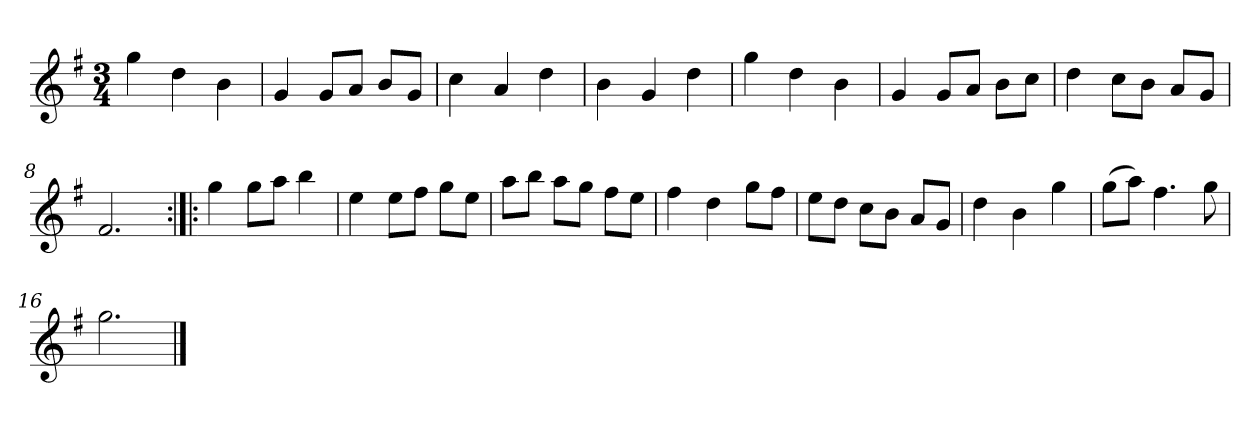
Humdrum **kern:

**kern
*part1
*staff1
*clefG2
*k[f#]
*G:
*M3/4
*MM120
=1
4gg
4dd
4b
=2
4g
8g/L
8a/J
8b/L
8g/J
=3
4cc
4a
4dd
=4
4b
4g
4dd
=5
4gg
4dd
4b
=6
4g
8g/L
8a/J
8b\L
8cc\J
=7
4dd
8cc\L
8b\J
8a/L
8g/J
=8
2.f#
=9:|!|:
4gg
8gg\L
8aa\J
4bb
=10
4ee
8ee\L
8ff#\J
8gg\L
8ee\J
=11
8aa\L
8bb\J
8aa\L
8gg\J
8ff#\L
8ee\J
=12
4ff#
4dd
8gg\L
8ff#\J
=13
8ee\L
8dd\J
8cc\L
8b\J
8a/L
8g/J
=14
4dd
4b
4gg
=15
(8gg\L
8aa\J)
4.ff#
8gg
=16
2.gg
==
*-
